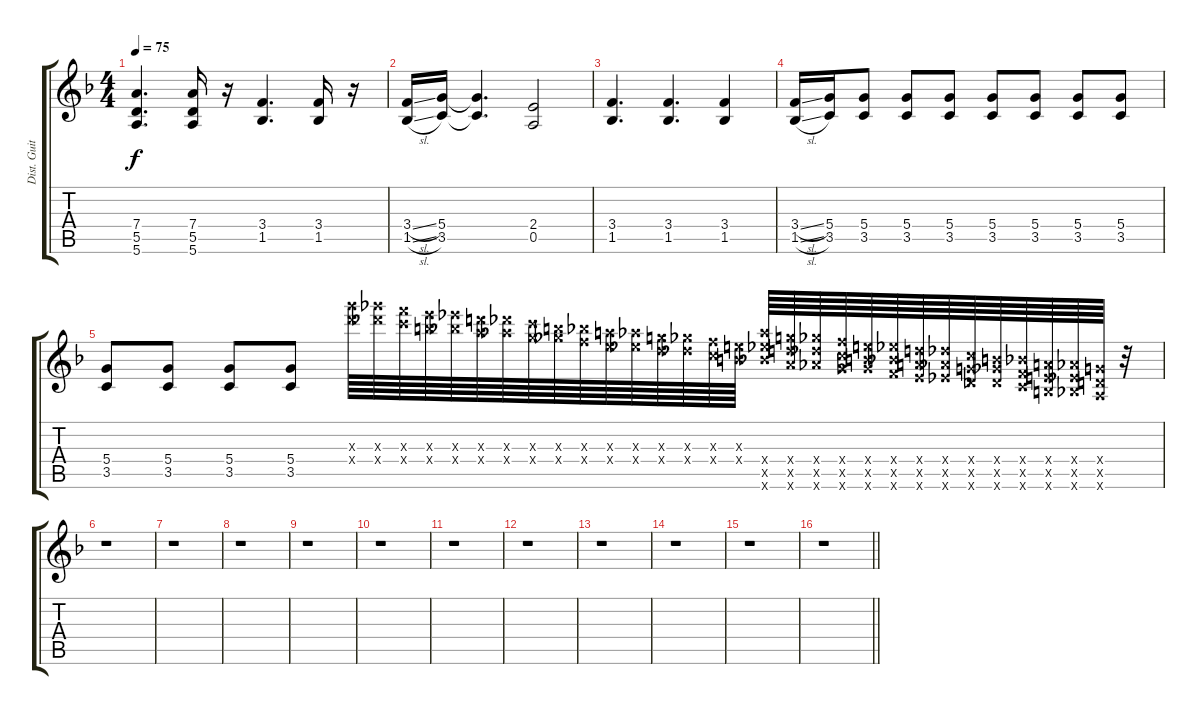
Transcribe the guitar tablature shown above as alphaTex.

\track ("Dist. Guitar_Petrucci" "Dist. Guit") {instrument distortionguitar}
\staff {score tabs}
\tuning (E4 B3 G3 D3 A2 E2) {hide}
\ts (4 4)
\tempo 75
\clef g2
\ks f
(7.4 5.5 5.6).4{d dy f} (7.4 5.5 5.6).16 r.16 (3.4 1.5).4{d} (3.4 1.5).16 r.16 |
(3.4{sl} 1.5{sl}).16 (5.4 3.5).16 (5.4{t} 3.5{t}).4{d} (2.4 0.5).2 |
(3.4 1.5).4{d} (3.4 1.5).4{d} (3.4 1.5).4 |
(3.4{sl} 1.5{sl}).16 (5.4 3.5).16 (5.4 3.5).8 (5.4 3.5).8 (5.4 3.5).8 (5.4 3.5).8 (5.4 3.5).8 (5.4 3.5).8 (5.4 3.5).8 |
(5.4 3.5).8 (5.4 3.5).8 (5.4 3.5).8 (5.4 3.5).8 (24.3{x} 24.4{x}).64{instrument guitarfretnoise} (23.3{x} 23.4{x}).64 (22.3{x} 22.4{x}).64 (21.3{x} 21.4{x}).64 (20.3{x} 20.4{x}).64 (19.3{x} 19.4{x}).64 (18.3{x} 18.4{x}).64 (17.3{x} 17.4{x}).64 (16.3{x} 16.4{x}).64 (15.3{x} 15.4{x}).64 (14.3{x} 14.4{x}).64 (13.3{x} 13.4{x}).64 (12.3{x} 12.4{x}).64 (11.3{x} 11.4{x}).64 (10.3{x} 10.4{x}).64 (9.3{x} 9.4{x}).64 (18.4{x} 18.5{x} 18.6{x}).64 (17.4{x} 17.5{x} 17.6{x}).64 (16.4{x} 16.5{x} 16.6{x}).64 (15.4{x} 15.5{x} 15.6{x}).64 (14.4{x} 14.5{x} 14.6{x}).64 (13.4{x} 13.5{x} 13.6{x}).64 (12.4{x} 12.5{x} 12.6{x}).64 (11.4{x} 11.5{x} 11.6{x}).64 (10.4{x} 10.5{x} 10.6{x}).64 (9.4{x} 9.5{x} 9.6{x}).64 (8.4{x} 8.5{x} 8.6{x}).64 (7.4{x} 7.5{x} 7.6{x}).64 (6.4{x} 6.5{x} 6.6{x}).64 (5.4{x} 5.5{x} 5.6{x}).64 r.32 |
r.1 |
r.1 |
r.1 |
r.1 |
r.1 |
r.1 |
r.1 |
r.1 |
r.1 |
r.1 |
\barLineRight lightlight
r.1
